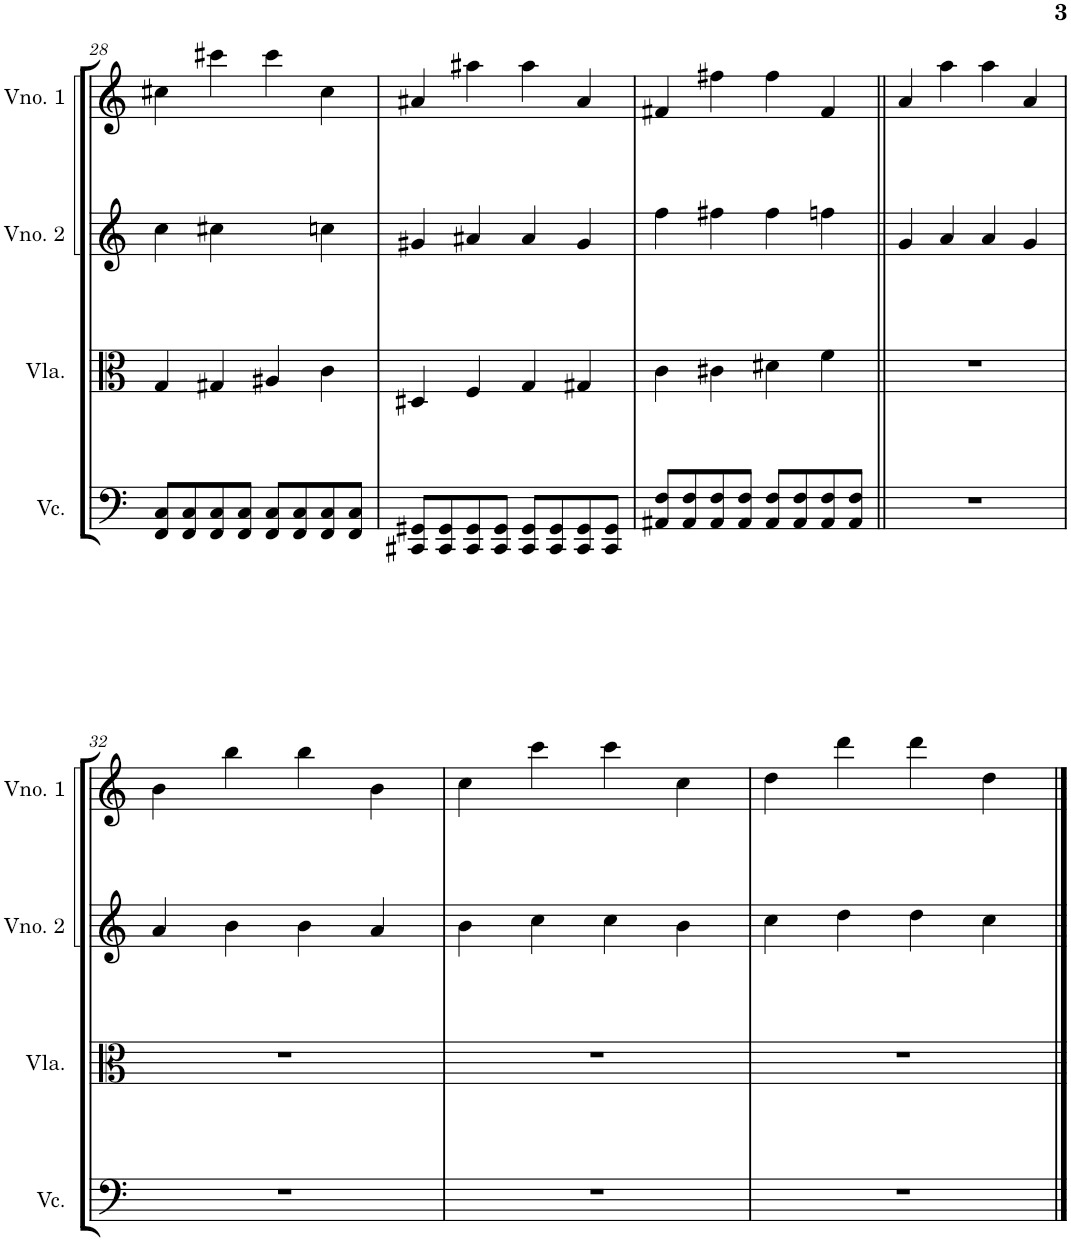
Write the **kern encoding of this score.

**kern	**kern	**kern	**kern
*part4	*part3	*part2	*part1
*staff4	*staff3	*staff2	*staff1
*I"Violoncelo	*I"Viola	*I"Violino 2	*I"Violino 1
*I'Vc.	*I'Vla.	*I'Vno. 2	*I'Vno. 1
!!LO:PB:g=z
*clefF4	*clefC3	*clefG2	*clefG2
*k[]	*k[]	*k[]	*k[]
*M4/4	*M4/4	*M4/4	*M4/4
=28	=28	=28	=28
8FF/ 8C/L	4G/	4cc\	4cc#X\
8FF/ 8C/	.	.	.
8FF/ 8C/	4G#X/	4cc#X\	4ccc#X\
8FF/ 8C/J	.	.	.
8FF/ 8C/L	4A#X/	4cc#	4ccc#\
8FF/ 8C/	.	.	.
8FF/ 8C/	4c\	4ccn\	4cc#\
8FF/ 8C/J	.	.	.
=29	=29	=29	=29
8CC#X/ 8GG#X/L	4D#X/	4g#X/	4a#X/
8CC#/ 8GG#/	.	.	.
8CC#/ 8GG#/	4F/	4a#X/	4aa#X\
8CC#/ 8GG#/J	.	.	.
8CC#/ 8GG#/L	4G/	4a#/	4aa#\
8CC#/ 8GG#/	.	.	.
8CC#/ 8GG#/	4G#X/	4g#/	4a#/
8CC#/ 8GG#/J	.	.	.
=30	=30	=30	=30
8AA#X/ 8F/L	4c\	4ff\	4f#X/
8AA#/ 8F/	.	.	.
8AA#/ 8F/	4c#X\	4ff#X\	4ff#X\
8AA#/ 8F/J	.	.	.
8AA#/ 8F/L	4d#X\	4ff#\	4ff#\
8AA#/ 8F/	.	.	.
8AA#/ 8F/	4f\	4ffn\	4f#/
8AA#/ 8F/J	.	.	.
=31||	=31||	=31||	=31||
1r	1r	4g/	4a/
.	.	4a/	4aa\
.	.	4a/	4aa\
.	.	4g/	4a/
!!LO:LB:g=z
=32	=32	=32	=32
1r	1r	4a/	4b\
.	.	4b\	4bb\
.	.	4b\	4bb\
.	.	4a/	4b\
=33	=33	=33	=33
1r	1r	4b\	4cc\
.	.	4cc\	4ccc\
.	.	4cc\	4ccc\
.	.	4b\	4cc\
=34	=34	=34	=34
1r	1r	4cc\	4dd\
.	.	4dd\	4ddd\
.	.	4dd\	4ddd\
.	.	4cc\	4dd\
==	==	==	==
*-	*-	*-	*-
